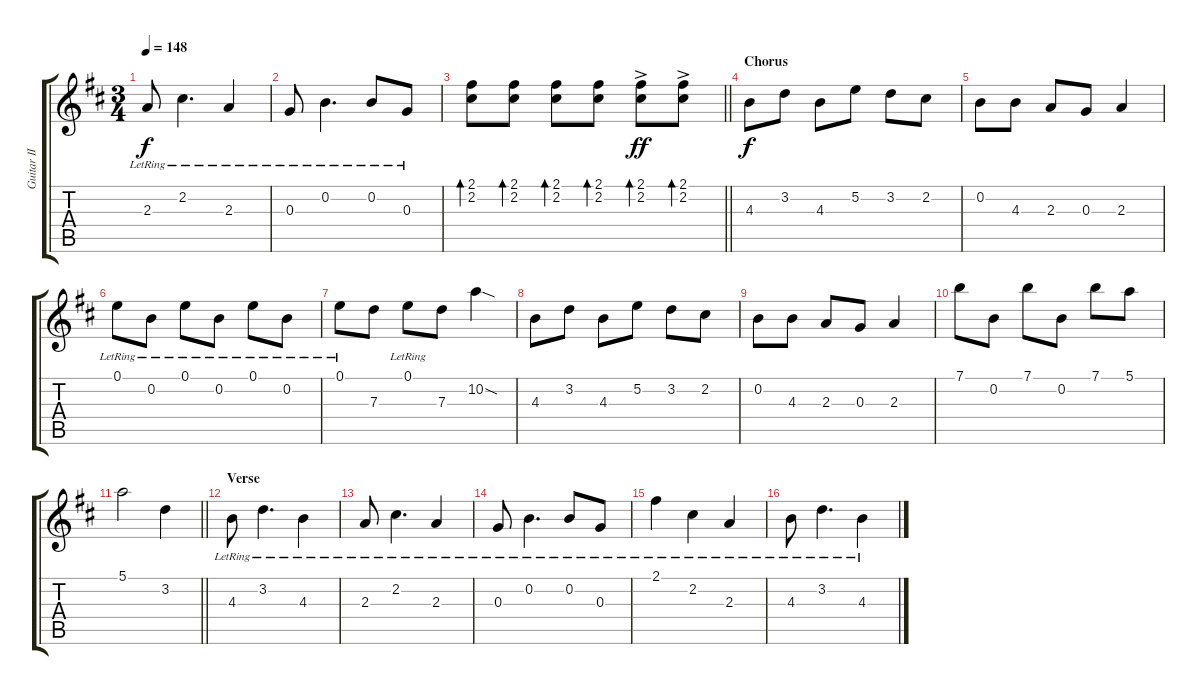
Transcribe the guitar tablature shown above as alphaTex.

\track ("Guitar II" "Guitar II") {instrument distortionguitar}
\staff {score tabs}
\tuning (E4 B3 G3 D3 A2 E2) {hide}
\ts (3 4)
\tempo 148
\clef g2
\ks bminor
2.3{lr}.8{dy f} 2.2{lr}.4{d} 2.3{lr}.4 |
0.3{lr}.8 0.2{lr}.4{d} 0.2{lr}.8 0.3{lr}.8 |
\barLineRight lightlight
(2.1 2.2).8{bd 60} (2.1 2.2).8{bd 60} (2.1 2.2).8{bd 60} (2.1 2.2).8{bd 60} (2.1{ac} 2.2{ac}).8{bd 60 dy ff} (2.1{ac} 2.2{ac}).8{bd 60} |
\section ("" "Chorus")
4.3.8{dy f} 3.2.8 4.3.8 5.2.8 3.2.8 2.2.8 |
0.2.8 4.3.8 2.3.8 0.3.8 2.3.4 |
0.1{lr}.8 0.2{lr}.8 0.1{lr}.8 0.2{lr}.8 0.1{lr}.8 0.2{lr}.8 |
0.1{lr}.8 7.3.8 0.1{lr}.8 7.3.8 10.2{sod}.4 |
4.3.8 3.2.8 4.3.8 5.2.8 3.2.8 2.2.8 |
0.2.8 4.3.8 2.3.8 0.3.8 2.3.4 |
7.1.8 0.2.8 7.1.8 0.2.8 7.1.8 5.1.8 |
\barLineRight lightlight
5.1.2 3.2.4 |
\section ("" "Verse")
4.3{lr}.8 3.2{lr}.4{d} 4.3{lr}.4 |
2.3{lr}.8 2.2{lr}.4{d} 2.3{lr}.4 |
0.3{lr}.8 0.2{lr}.4{d} 0.2{lr}.8 0.3{lr}.8 |
2.1{lr}.4 2.2{lr}.4 2.3{lr}.4 |
4.3{lr}.8 3.2{lr}.4{d} 4.3{lr}.4
